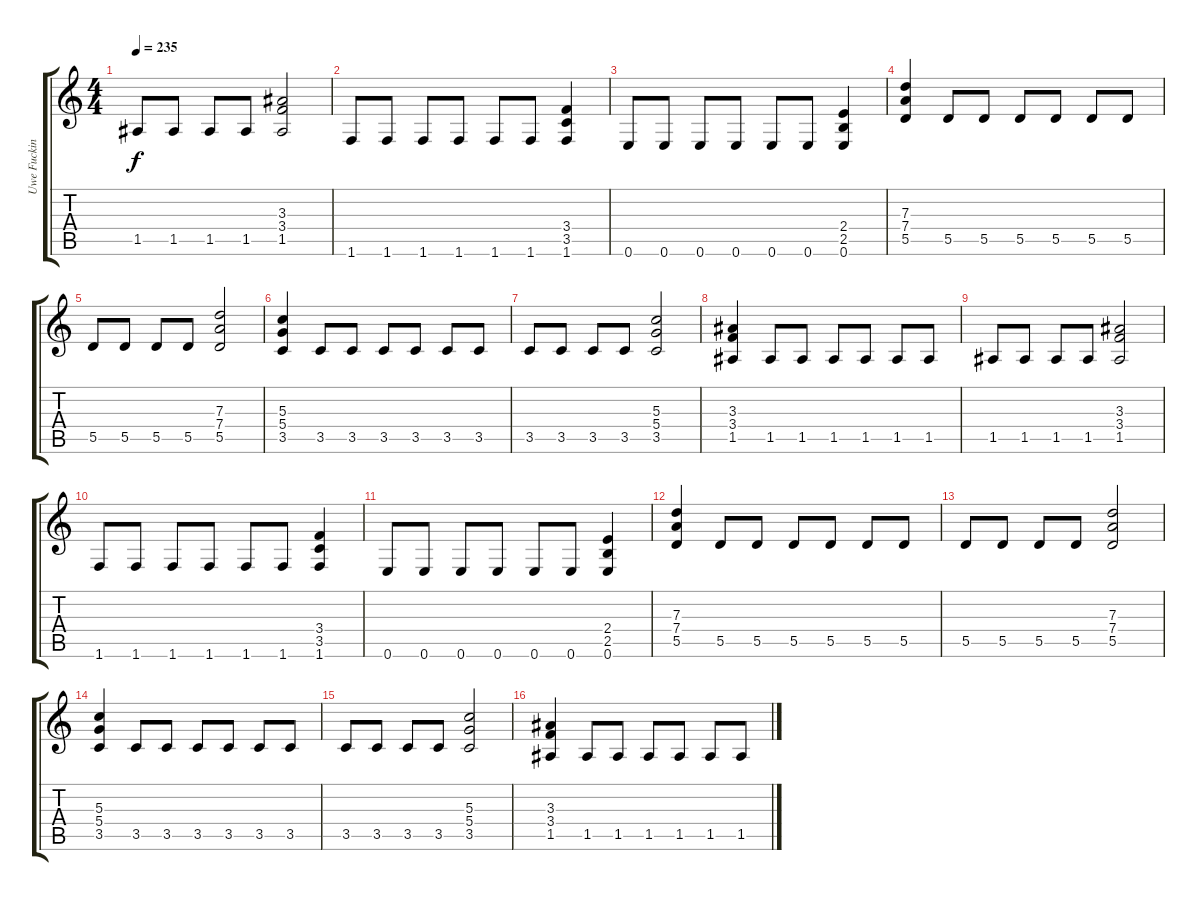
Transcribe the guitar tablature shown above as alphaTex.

\track ("Uwe Fucking Lulis" "Uwe Fuckin") {instrument distortionguitar}
\staff {score tabs}
\tuning (E4 B3 G3 D3 A2 E2) {hide}
\ts (4 4)
\tempo 235
\clef g2
\ks c
1.5.8{dy f} 1.5.8 1.5.8 1.5.8 (3.3 3.4 1.5).2 |
1.6.8 1.6.8 1.6.8 1.6.8 1.6.8 1.6.8 (3.4 3.5 1.6).4 |
0.6.8 0.6.8 0.6.8 0.6.8 0.6.8 0.6.8 (2.4 2.5 0.6).4 |
(7.3 7.4 5.5).4 5.5.8 5.5.8 5.5.8 5.5.8 5.5.8 5.5.8 |
5.5.8 5.5.8 5.5.8 5.5.8 (7.3 7.4 5.5).2 |
(5.3 5.4 3.5).4 3.5.8 3.5.8 3.5.8 3.5.8 3.5.8 3.5.8 |
3.5.8 3.5.8 3.5.8 3.5.8 (5.3 5.4 3.5).2 |
(3.3 3.4 1.5).4 1.5.8 1.5.8 1.5.8 1.5.8 1.5.8 1.5.8 |
1.5.8 1.5.8 1.5.8 1.5.8 (3.3 3.4 1.5).2 |
1.6.8 1.6.8 1.6.8 1.6.8 1.6.8 1.6.8 (3.4 3.5 1.6).4 |
0.6.8 0.6.8 0.6.8 0.6.8 0.6.8 0.6.8 (2.4 2.5 0.6).4 |
(7.3 7.4 5.5).4 5.5.8 5.5.8 5.5.8 5.5.8 5.5.8 5.5.8 |
5.5.8 5.5.8 5.5.8 5.5.8 (7.3 7.4 5.5).2 |
(5.3 5.4 3.5).4 3.5.8 3.5.8 3.5.8 3.5.8 3.5.8 3.5.8 |
3.5.8 3.5.8 3.5.8 3.5.8 (5.3 5.4 3.5).2 |
(3.3 3.4 1.5).4 1.5.8 1.5.8 1.5.8 1.5.8 1.5.8 1.5.8
